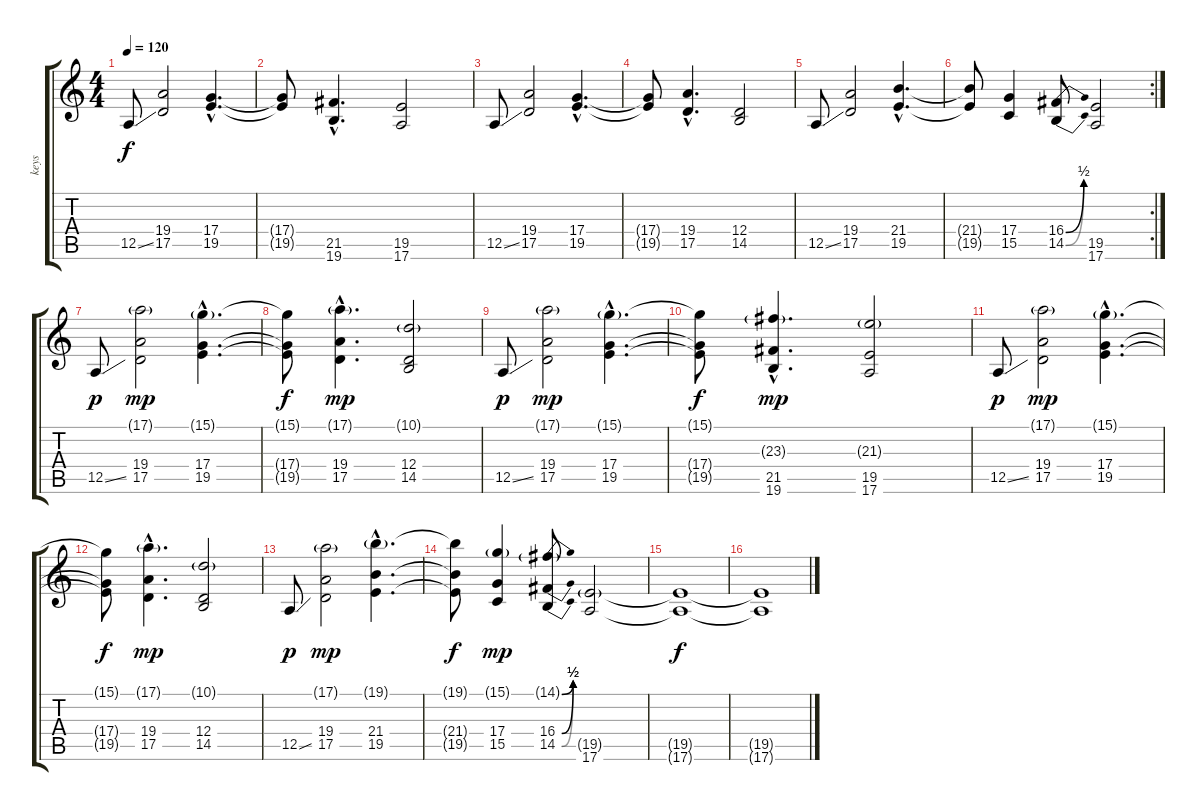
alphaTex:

\track ("keys" "keys") {instrument stringensemble1}
\staff {score tabs}
\tuning (E4 B3 G3 D3 A2 E2) {hide}
\ts (4 4)
\tempo 120
\clef g2
\ks c
12.5{ss}.8{dy f} (19.4 17.5).2 (17.4{hac} 19.5{hac}).4{d} |
(17.4{t} 19.5{t}).8 (21.5{hac} 19.6{hac}).4{d} (19.5 17.6).2 |
12.5{ss}.8 (19.4 17.5).2 (17.4{hac} 19.5{hac}).4{d} |
(17.4{t} 19.5{t}).8 (19.4{hac} 17.5{hac}).4{d} (12.4 14.5).2 |
12.5{ss}.8 (19.4 17.5).2 (21.4{hac} 19.5{hac}).4{d} |
\rc 2
(21.4{t} 19.5{t}).8 (17.4 15.5).4 (16.4{be (bend 0 0 60 2)} 14.5{be (bend 0 0 60 2)}).8 (19.5 17.6).2 |
12.5{ss}.8{dy p volume 10 balance 0 instrument choiraahs} (17.1{g} 19.4 17.5).2{dy mp} (15.1{g hac} 17.4{hac} 19.5{hac}).4{d} |
(15.1{t} 17.4{t} 19.5{t}).8{dy f} (17.1{g hac} 19.4{hac} 17.5{hac}).4{d dy mp} (10.1{g} 12.4 14.5).2 |
12.5{ss}.8{dy p} (17.1{g} 19.4 17.5).2{dy mp} (15.1{g hac} 17.4{hac} 19.5{hac}).4{d} |
(15.1{t} 17.4{t} 19.5{t}).8{dy f} (23.3{g hac} 21.5{hac} 19.6{hac}).4{d dy mp} (21.3{g} 19.5 17.6).2 |
12.5{ss}.8{dy p} (17.1{g} 19.4 17.5).2{dy mp} (15.1{g hac} 17.4{hac} 19.5{hac}).4{d} |
(15.1{t} 17.4{t} 19.5{t}).8{dy f} (17.1{g hac} 19.4{hac} 17.5{hac}).4{d dy mp} (10.1{g} 12.4 14.5).2 |
12.5{ss}.8{dy p} (17.1{g} 19.4 17.5).2{dy mp} (19.1{g hac} 21.4{hac} 19.5{hac}).4{d} |
(19.1{t} 21.4{t} 19.5{t}).8{dy f} (15.1{g} 17.4 15.5).4{dy mp} (14.1{be (bend 0 0 60 2) g} 16.4{be (bend 0 0 60 2)} 14.5{be (bend 0 0 60 2)}).8 (19.5{g} 17.6).2 |
(19.5{t} 17.6{t}).1{dy f} |
(19.5{t} 17.6{t}).1
